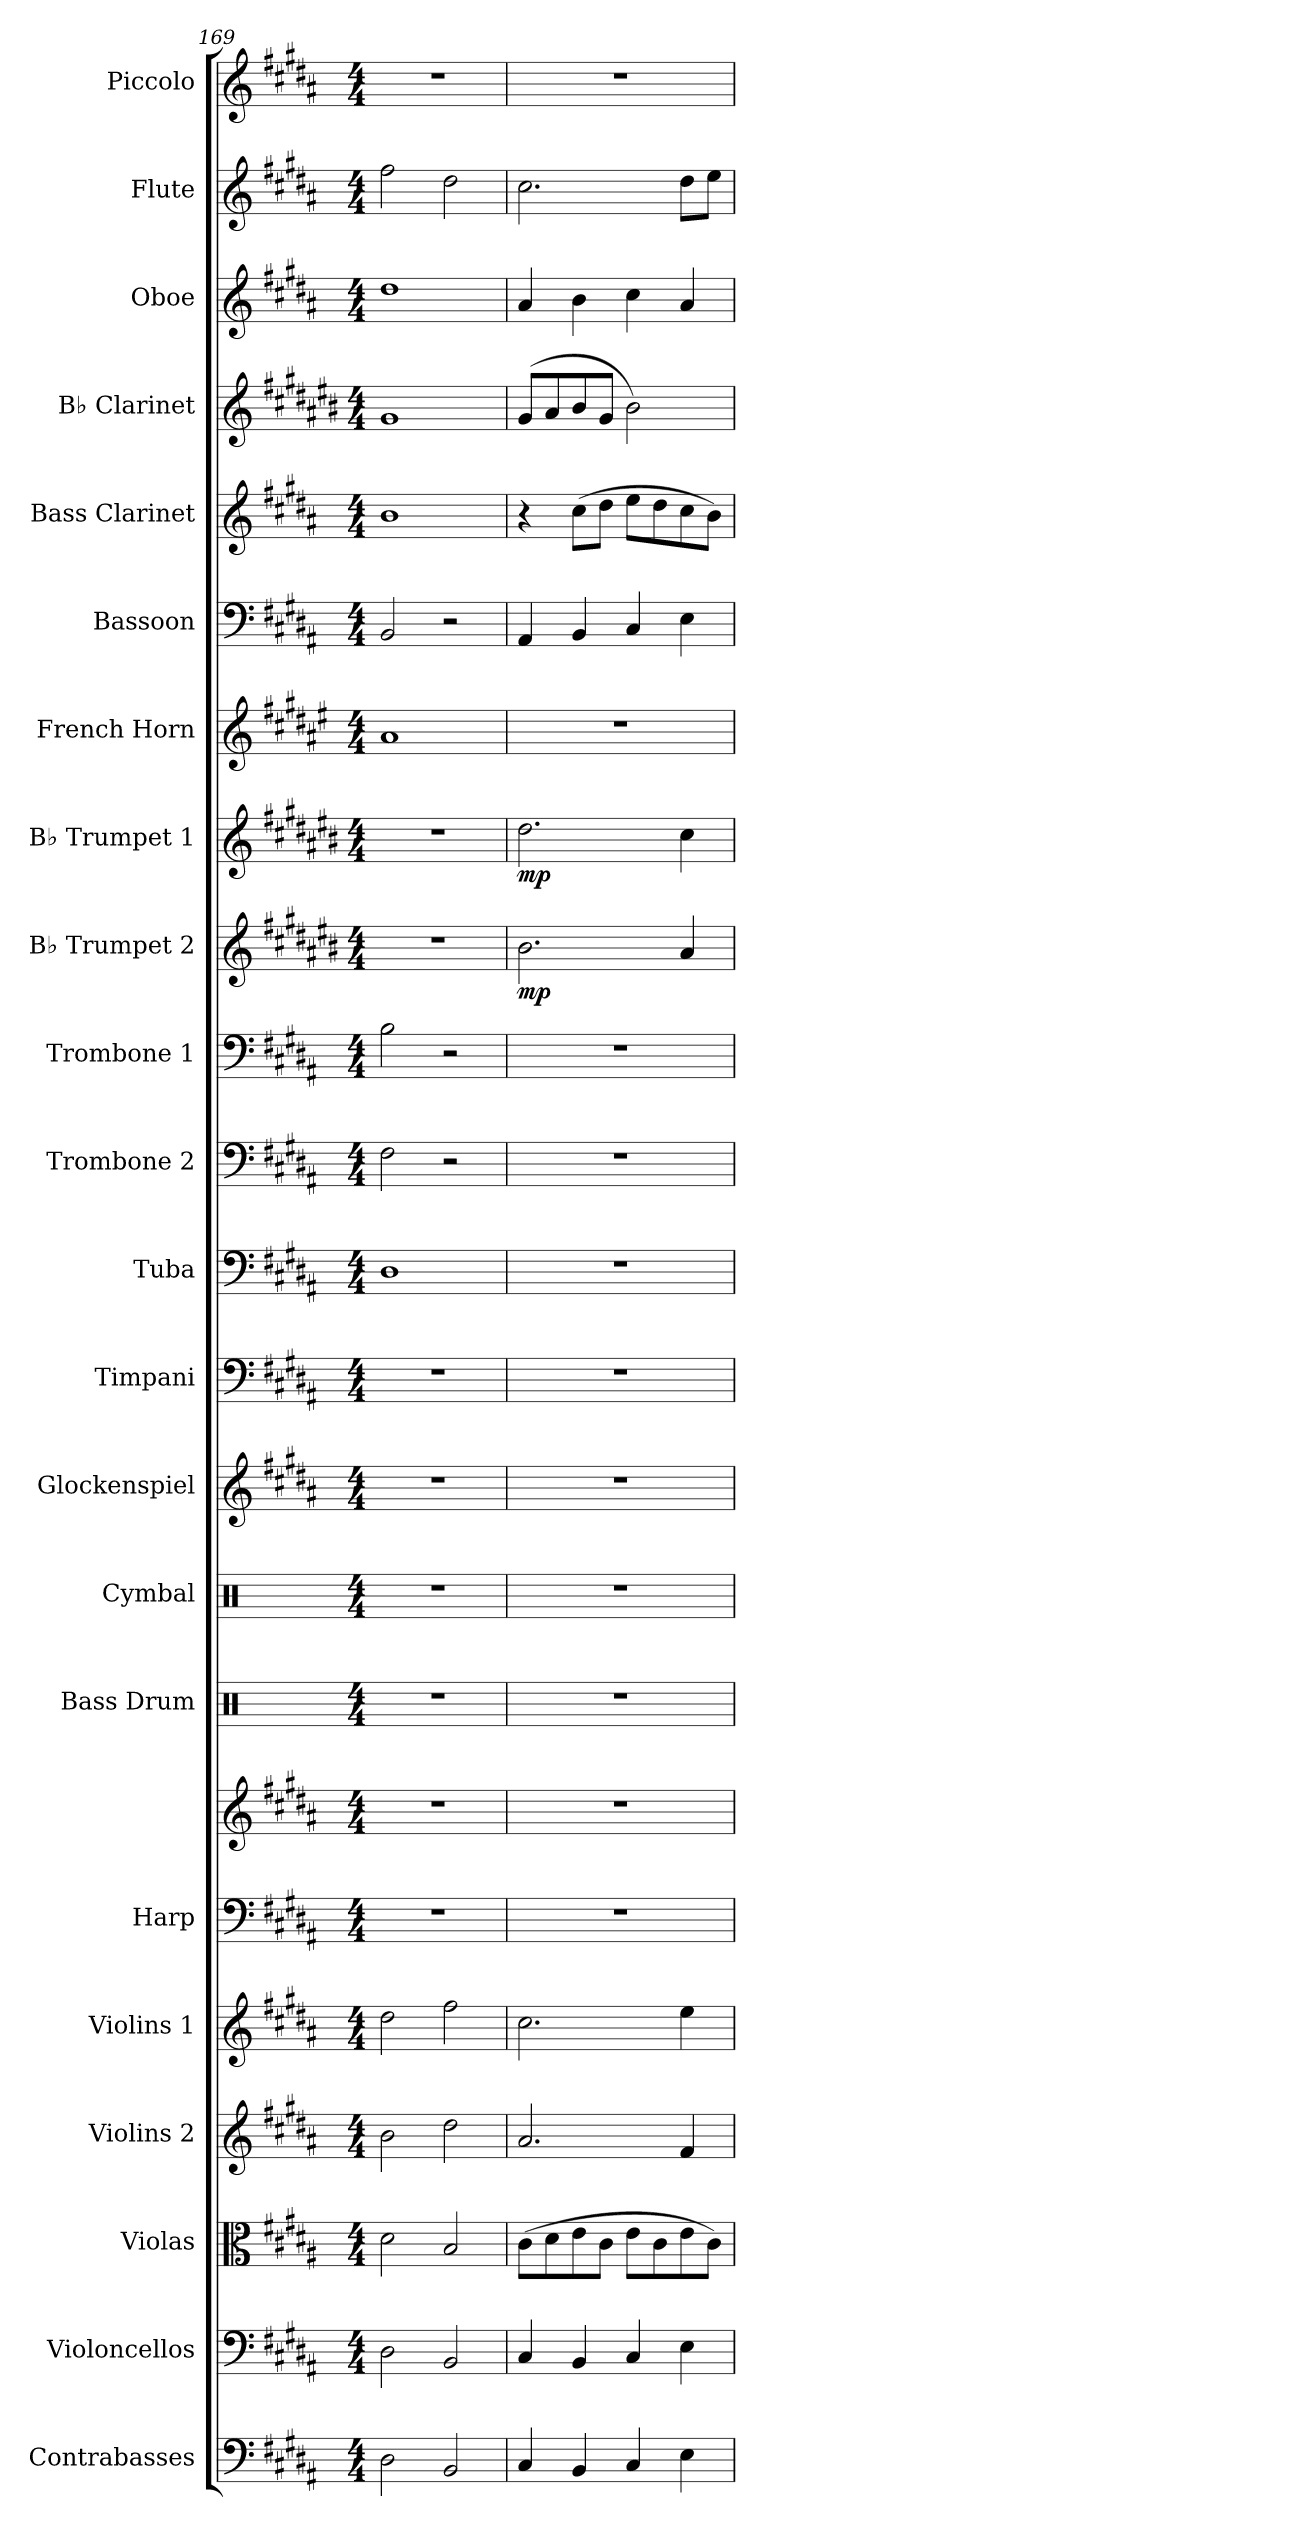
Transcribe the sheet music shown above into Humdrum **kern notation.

**kern	**kern	**kern	**kern	**kern	**kern	**kern	**kern	**kern	**kern	**kern	**kern	**kern	**kern	**kern	**dynam	**kern	**dynam	**kern	**kern	**kern	**kern	**kern	**kern	**kern
*part22	*part21	*part20	*part19	*part18	*part17	*part17	*part16	*part15	*part14	*part13	*part12	*part11	*part10	*part9	*part9	*part8	*part8	*part7	*part6	*part5	*part4	*part3	*part2	*part1
*staff23	*staff22	*staff21	*staff20	*staff19	*staff18	*staff17	*staff16	*staff15	*staff14	*staff13	*staff12	*staff11	*staff10	*staff9	*staff9	*staff8	*staff8	*staff7	*staff6	*staff5	*staff4	*staff3	*staff2	*staff1
*I"Contrabasses	*I"Violoncellos	*I"Violas	*I"Violins 2	*I"Violins 1	*I"Harp	*	*I"Bass Drum	*I"Cymbal	*I"Glockenspiel	*I"Timpani	*I"Tuba	*I"Trombone 2	*I"Trombone 1	*I"B♭ Trumpet 2	*	*I"B♭ Trumpet 1	*	*I"French Horn	*I"Bassoon	*I"Bass Clarinet	*I"B♭ Clarinet	*I"Oboe	*I"Flute	*I"Piccolo
*I'Cbs.	*I'Vcs.	*I'Vlas.	*I'Vlns. 2	*I'Vlns. 1	*I'Hrp.	*	*I'B. Dr.	*I'Cym.	*I'Glock.	*I'Timp.	*I'Tba.	*I'Tbn. 2	*I'Tbn. 1	*I'B♭ Tpt. 2	*	*I'B♭ Tpt. 1	*	*I'F Hn.	*I'Bsn.	*I'B. Cl.	*I'B♭ Cl.	*I'Ob.	*I'Fl.	*I'Picc.
*clefF4	*clefF4	*clefC3	*clefG2	*clefG2	*clefF4	*clefG2	*clefX	*clefX	*clefG2	*clefF4	*clefF4	*clefF4	*clefF4	*clefG2	*	*clefG2	*	*clefG2	*clefF4	*clefG2	*clefG2	*clefG2	*clefG2	*clefG2
*ITrd7c12	*	*	*	*	*	*	*	*	*ITrd-14c-24	*	*	*	*	*ITrd1c2	*	*ITrd1c2	*	*ITrd4c7	*	*ITrd8c14	*ITrd1c2	*	*	*ITrd-7c-12
*k[f#c#g#d#a#]	*k[f#c#g#d#a#]	*k[f#c#g#d#a#]	*k[f#c#g#d#a#]	*k[f#c#g#d#a#]	*k[f#c#g#d#a#]	*k[f#c#g#d#a#]	*k[]	*k[]	*k[f#c#g#d#a#]	*k[f#c#g#d#a#]	*k[f#c#g#d#a#]	*k[f#c#g#d#a#]	*k[f#c#g#d#a#]	*k[f#c#g#d#a#]	*	*k[f#c#g#d#a#]	*	*k[f#c#g#d#a#]	*k[f#c#g#d#a#]	*k[f#c#g#d#a#]	*k[f#c#g#d#a#]	*k[f#c#g#d#a#]	*k[f#c#g#d#a#]	*k[f#c#g#d#a#]
*M4/4	*M4/4	*M4/4	*M4/4	*M4/4	*M4/4	*M4/4	*M4/4	*M4/4	*M4/4	*M4/4	*M4/4	*M4/4	*M4/4	*M4/4	*	*M4/4	*	*M4/4	*M4/4	*M4/4	*M4/4	*M4/4	*M4/4	*M4/4
=169	=169	=169	=169	=169	=169	=169	=169	=169	=169	=169	=169	=169	=169	=169	=169	=169	=169	=169	=169	=169	=169	=169	=169	=169
2DD#\	2D#\	2d#\	2b\	2dd#\	1r	1r	1r	1r	1r	1r	1D#	2F#\	2B\	1r	.	1r	.	1d#	2BB/	1B	1f#	1dd#	2ff#\	1r
2BBB/	2BB/	2B/	2dd#\	2ff#\	.	.	.	.	.	.	.	2r	2r	.	.	.	.	.	2r	.	.	.	2dd#\	.
=170	=170	=170	=170	=170	=170	=170	=170	=170	=170	=170	=170	=170	=170	=170	=170	=170	=170	=170	=170	=170	=170	=170	=170	=170
!	!	!	!	!	!	!	!	!	!	!	!	!	!	!	!LO:DY:b	!	!LO:DY:b	!	!	!	!	!	!	!
4CC#/	4C#/	(>8c#\L	2.a#/	2.cc#\	1r	1r	1r	1r	1r	1r	1r	1r	1r	2.a#\	mp	2.cc#\	mp	1r	4AA#/	4r	(>8f#/L	4a#/	2.cc#\	1r
.	.	8d#\	.	.	.	.	.	.	.	.	.	.	.	.	.	.	.	.	.	.	8g#/	.	.	.
4BBB/	4BB/	8e\	.	.	.	.	.	.	.	.	.	.	.	.	.	.	.	.	4BB/	(>8c#\L	8a#/	4b\	.	.
.	.	8c#\J	.	.	.	.	.	.	.	.	.	.	.	.	.	.	.	.	.	8d#\J	8f#/J	.	.	.
4CC#/	4C#/	8e\L	.	.	.	.	.	.	.	.	.	.	.	.	.	.	.	.	4C#/	8e\L	2a#\)	4cc#\	.	.
.	.	8c#\	.	.	.	.	.	.	.	.	.	.	.	.	.	.	.	.	.	8d#\	.	.	.	.
4EE\	4E\	8e\	4f#/	4ee\	.	.	.	.	.	.	.	.	.	4g#/	.	4b\	.	.	4E\	8c#\	.	4a#/	8dd#\L	.
.	.	8c#\J)	.	.	.	.	.	.	.	.	.	.	.	.	.	.	.	.	.	8B\J)	.	.	8ee\J	.
=	=	=	=	=	=	=	=	=	=	=	=	=	=	=	=	=	=	=	=	=	=	=	=	=
*-	*-	*-	*-	*-	*-	*-	*-	*-	*-	*-	*-	*-	*-	*-	*-	*-	*-	*-	*-	*-	*-	*-	*-	*-
